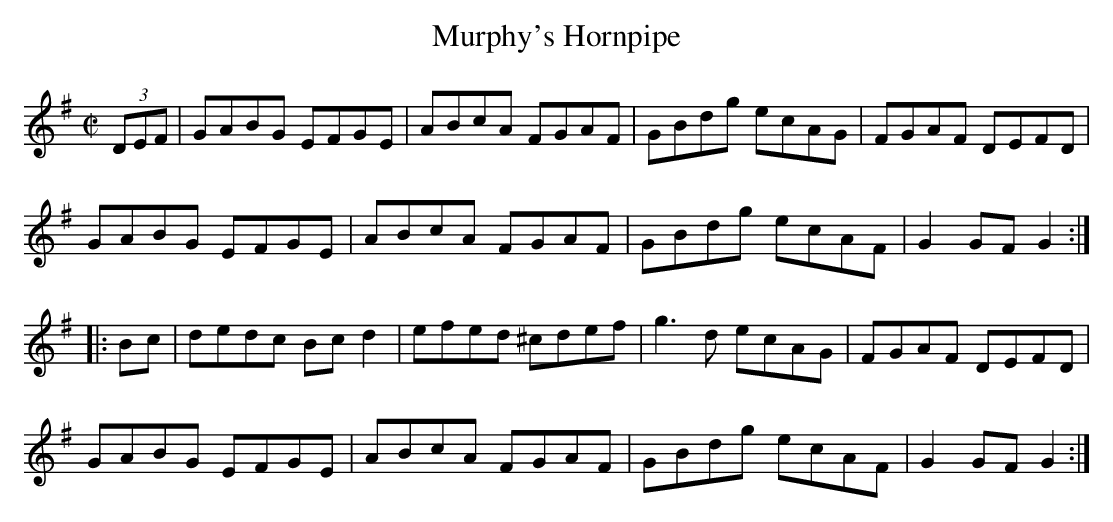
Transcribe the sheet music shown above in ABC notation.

X:1
T:Murphy's Hornpipe
M:C|
K:G
(3DEF|GABG EFGE|ABcA FGAF|GBdg ecAG|FGAF DEFD|
GABG EFGE|ABcA FGAF|GBdg ecAF|G2GF G2:|
|:Bc|dedc Bcd2|efed ^cdef|g3d ecAG|FGAF DEFD|
GABG EFGE|ABcA FGAF|GBdg ecAF|G2GF G2:|
